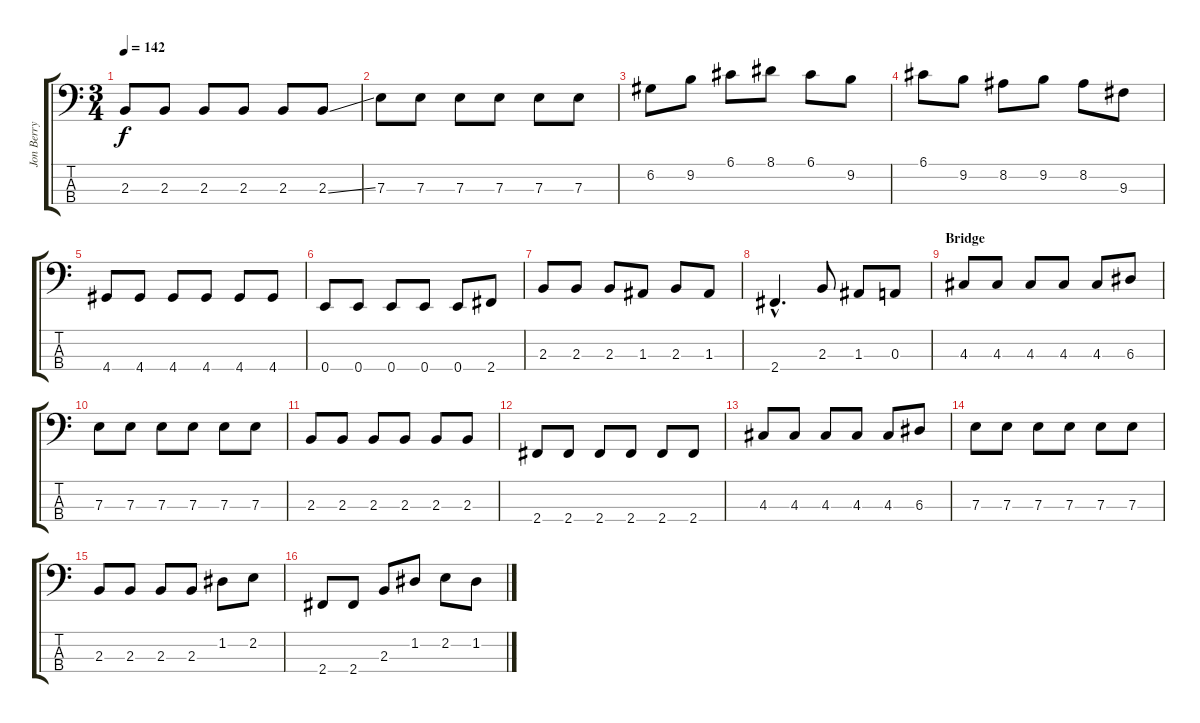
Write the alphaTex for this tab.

\track ("Jon Berry" "Jon Berry") {instrument electricbasspick}
\staff {score tabs}
\tuning (G2 D2 A1 E1) {hide}
\ts (3 4)
\tempo 142
\clef f4
\ks c
2.3.8{dy f} 2.3.8 2.3.8 2.3.8 2.3.8 2.3{ss}.8 |
7.3.8 7.3.8 7.3.8 7.3.8 7.3.8 7.3.8 |
6.2.8 9.2.8 6.1.8 8.1.8 6.1.8 9.2.8 |
6.1.8 9.2.8 8.2.8 9.2.8 8.2.8 9.3.8 |
4.4.8 4.4.8 4.4.8 4.4.8 4.4.8 4.4.8 |
0.4.8 0.4.8 0.4.8 0.4.8 0.4.8 2.4.8 |
2.3.8 2.3.8 2.3.8 1.3.8 2.3.8 1.3.8 |
2.4{hac}.4{d} 2.3.8 1.3.8 0.3.8 |
\section ("" "Bridge")
4.3.8 4.3.8 4.3.8 4.3.8 4.3.8 6.3.8 |
7.3.8 7.3.8 7.3.8 7.3.8 7.3.8 7.3.8 |
2.3.8 2.3.8 2.3.8 2.3.8 2.3.8 2.3.8 |
2.4.8 2.4.8 2.4.8 2.4.8 2.4.8 2.4.8 |
4.3.8 4.3.8 4.3.8 4.3.8 4.3.8 6.3.8 |
7.3.8 7.3.8 7.3.8 7.3.8 7.3.8 7.3.8 |
2.3.8 2.3.8 2.3.8 2.3.8 1.2.8 2.2.8 |
2.4.8 2.4.8 2.3.8 1.2.8 2.2.8 1.2.8
